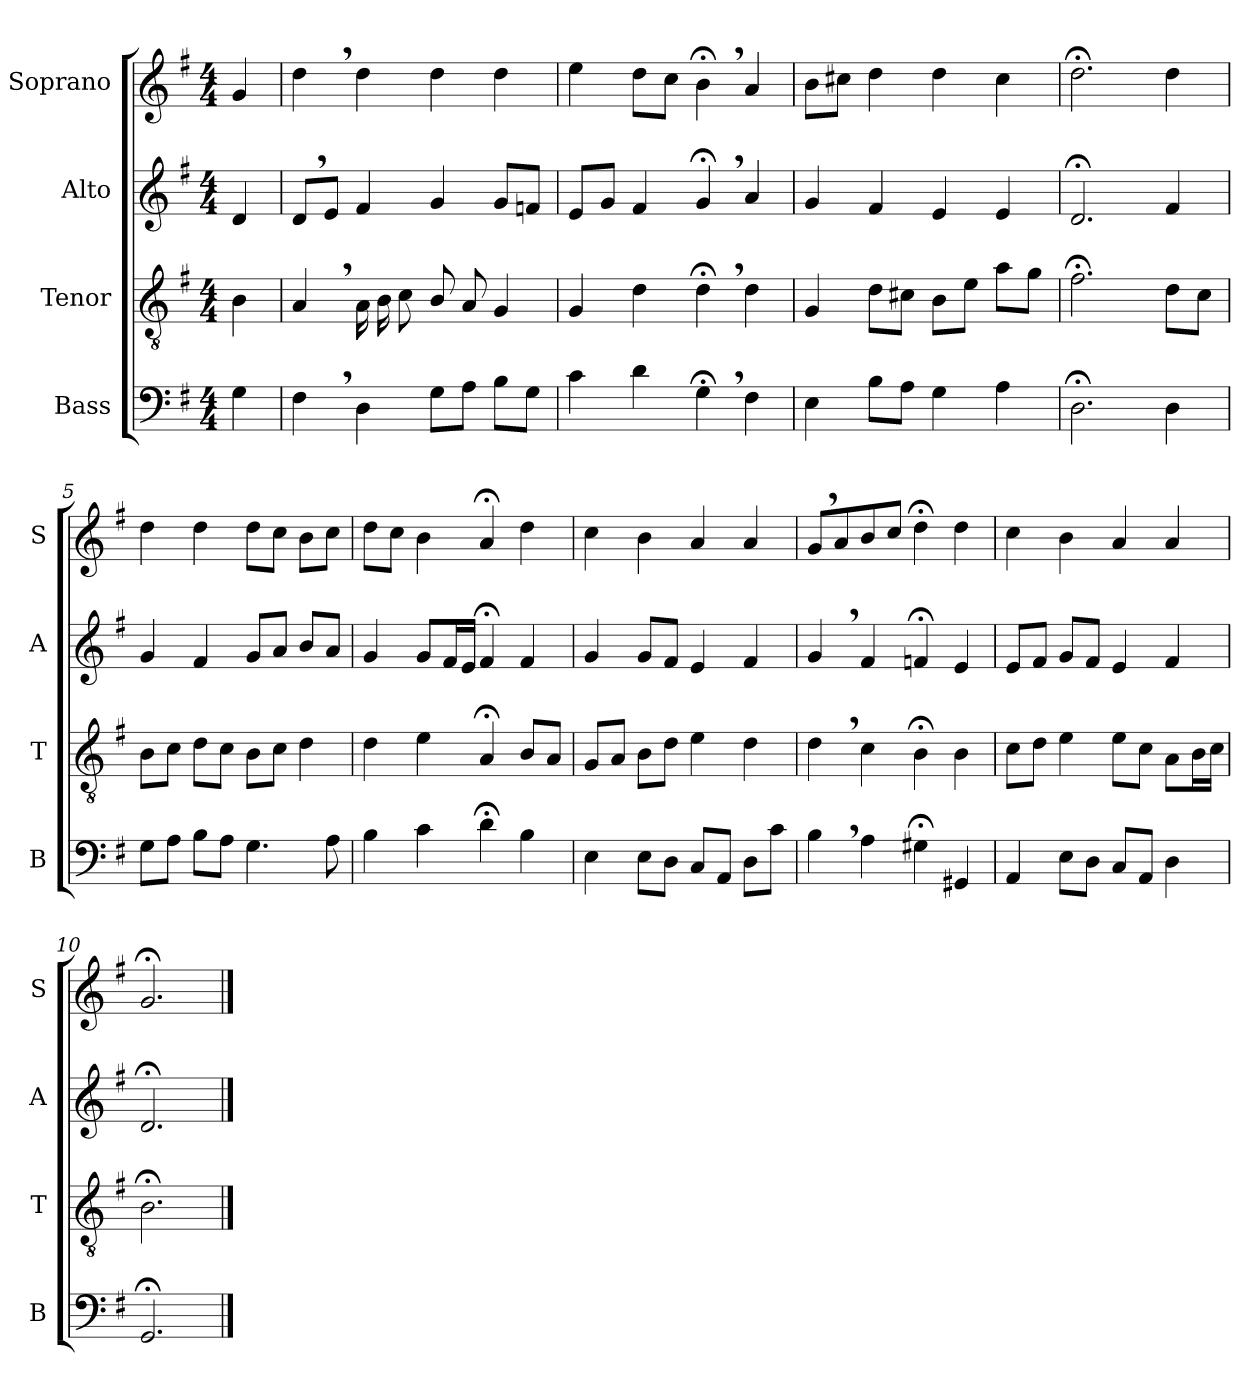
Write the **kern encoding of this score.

**kern	**kern	**kern	**kern
*part4	*part3	*part2	*part1
*staff4	*staff3	*staff2	*staff1
*I"Bass	*I"Tenor	*I"Alto	*I"Soprano
*I'B	*I'T	*I'A	*I'S
*clefF4	*clefGv2	*clefG2	*clefG2
*k[f#]	*k[f#]	*k[f#]	*k[f#]
*M4/4	*M4/4	*M4/4	*M4/4
=	=	=	=
4G\	4B\	4d/	4g/
=1	=1	=1	=1
4F#,\	4A,/	8d,/L	4dd,\
.	.	8e/J	.
4D\	16A\	4f#/	4dd\
.	16B\	.	.
.	8c\	.	.
8G\L	8B/	4g/	4dd\
8A\J	8A/	.	.
8B\L	4G/	8g/L	4dd\
8G\J	.	8fn/J	.
=2	=2	=2	=2
4c\	4G/	8e/L	4ee\
.	.	8g/J	.
4d\	4d\	4f#/	8dd\L
.	.	.	8cc\J
4G;<,\	4d;<,\	4g;<,/	4b;<,\
4F#\	4d\	4a/	4a/
=3	=3	=3	=3
4E\	4G/	4g/	8b\L
.	.	.	8cc#X\J
8B\L	8d\L	4f#/	4dd\
8A\J	8c#X\J	.	.
4G\	8B\L	4e/	4dd\
.	8e\J	.	.
4A\	8a\L	4e/	4cc#\
.	8g\J	.	.
=4	=4	=4	=4
2.D;<\	2.f#;<\	2.d;</	2.dd;<\
4D\	8d\L	4f#/	4dd\
.	8c\J	.	.
=5	=5	=5	=5
8G\L	8B\L	4g/	4dd\
8A\J	8c\J	.	.
8B\L	8d\L	4f#/	4dd\
8A\J	8c\J	.	.
4.G\	8B\L	8g/L	8dd\L
.	8c\J	8a/J	8cc\J
.	4d\	8b/L	8b\L
8A\	.	8a/J	8cc\J
=6	=6	=6	=6
4B\	4d\	4g/	8dd\L
.	.	.	8cc\J
4c\	4e\	8g/L	4b\
.	.	16f#/L	.
.	.	16e/JJ	.
4d;<\	4A;</	4f#;</	4a;</
4B\	8B/L	4f#/	4dd\
.	8A/J	.	.
=7	=7	=7	=7
4E\	8G/L	4g/	4cc\
.	8A/J	.	.
8E\L	8B\L	8g/L	4b\
8D\J	8d\J	8f#/J	.
8C/L	4e\	4e/	4a/
8AA/J	.	.	.
8D\L	4d\	4f#/	4a/
8c\J	.	.	.
=8	=8	=8	=8
4B,\	4d,\	4g,/	8g:,/L
.	.	.	8a/
4A\	4c\	4f#/	8b/
.	.	.	8cc/J
4G#X;<\	4B;<\	4fn;</	4dd;<\
4GG#X/	4B\	4e/	4dd\
=9	=9	=9	=9
4AA/	8c\L	8e/L	4cc\
.	8d\J	8f#/J	.
8E\L	4e\	8g/L	4b\
8D\J	.	8f#/J	.
8C/L	8e\L	4e/	4a/
8AA/J	8c\J	.	.
4D\	8A\L	4f#/	4a/
.	16B\L	.	.
.	16c\JJ	.	.
=10	=10	=10	=10
2.GG;</	2.B;<\	2.d;</	2.g;<:/
==	==	==	==
*-	*-	*-	*-
